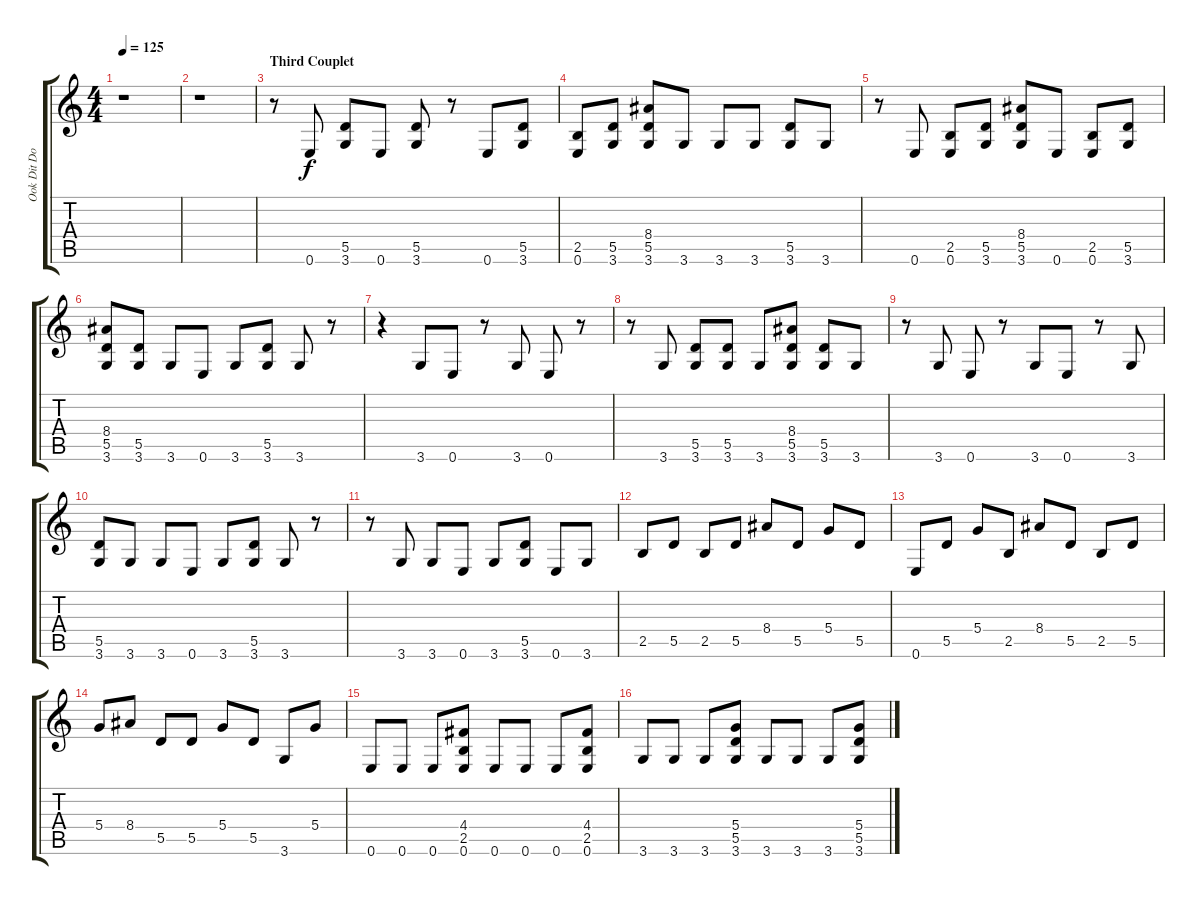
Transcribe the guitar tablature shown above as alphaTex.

\track ("Ook Dit Doet Lauri" "Ook Dit Do") {instrument electricguitarclean}
\staff {score tabs}
\tuning (E4 B3 G3 D3 A2 E2) {hide}
\ts (4 4)
\tempo 125
\clef g2
\ks c
r.1{dy f} |
r.1 |
\section ("" "Third Couplet")
r.8 0.6.8 (5.5 3.6).8 0.6.8 (5.5 3.6).8 r.8 0.6.8 (5.5 3.6).8 |
(2.5 0.6).8 (5.5 3.6).8 (8.4 5.5 3.6).8 3.6.8 3.6.8 3.6.8 (5.5 3.6).8 3.6.8 |
r.8 0.6.8 (2.5 0.6).8 (5.5 3.6).8 (8.4 5.5 3.6).8 0.6.8 (2.5 0.6).8 (5.5 3.6).8 |
(8.4 5.5 3.6).8 (5.5 3.6).8 3.6.8 0.6.8 3.6.8 (5.5 3.6).8 3.6.8 r.8 |
r.4 3.6.8 0.6.8 r.8 3.6.8 0.6.8 r.8 |
r.8 3.6.8 (5.5 3.6).8 (5.5 3.6).8 3.6.8 (8.4 5.5 3.6).8 (5.5 3.6).8 3.6.8 |
r.8 3.6.8 0.6.8 r.8 3.6.8 0.6.8 r.8 3.6.8 |
(5.5 3.6).8 3.6.8 3.6.8 0.6.8 3.6.8 (5.5 3.6).8 3.6.8 r.8 |
r.8 3.6.8 3.6.8 0.6.8 3.6.8 (5.5 3.6).8 0.6.8 3.6.8 |
2.5.8 5.5.8 2.5.8 5.5.8 8.4.8 5.5.8 5.4.8 5.5.8 |
0.6.8 5.5.8 5.4.8 2.5.8 8.4.8 5.5.8 2.5.8 5.5.8 |
5.4.8 8.4.8 5.5.8 5.5.8 5.4.8 5.5.8 3.6.8 5.4.8 |
0.6.8 0.6.8 0.6.8 (4.4 2.5 0.6).8 0.6.8 0.6.8 0.6.8 (4.4 2.5 0.6).8 |
3.6.8 3.6.8 3.6.8 (5.4 5.5 3.6).8 3.6.8 3.6.8 3.6.8 (5.4 5.5 3.6).8
